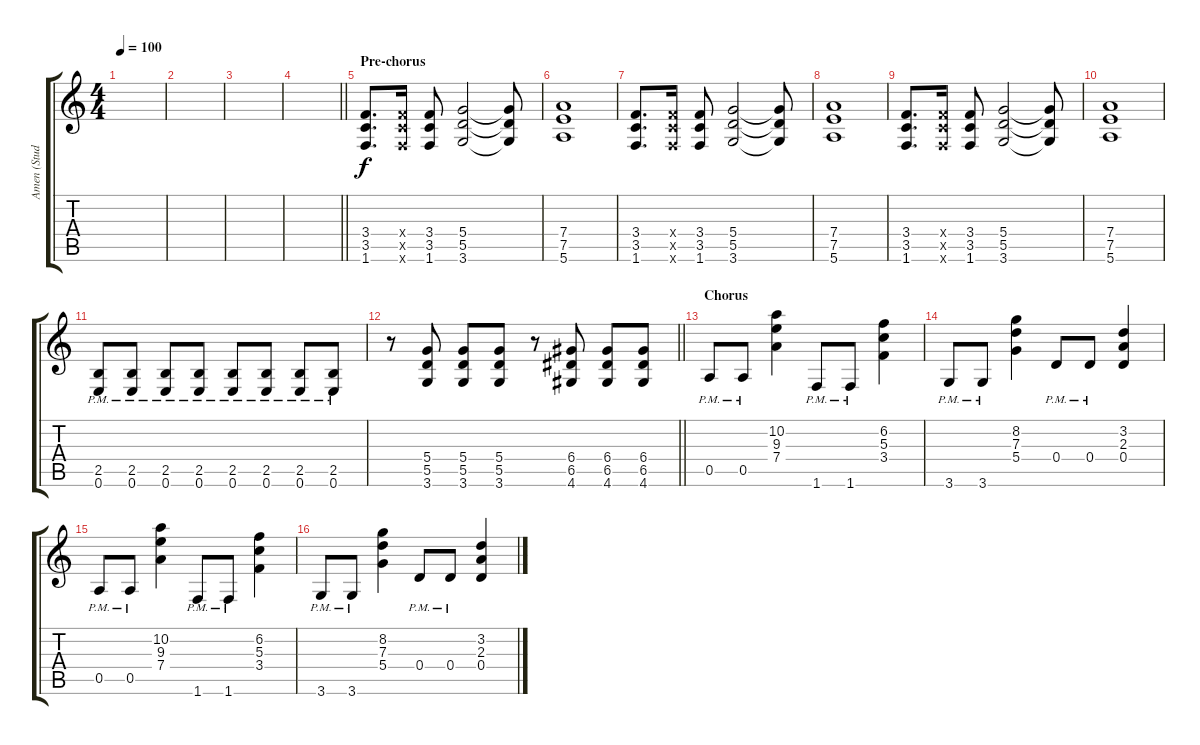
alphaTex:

\track ("Amen (Studio)" "Amen (Stud") {instrument distortionguitar}
\staff {score tabs}
\tuning (E4 B3 G3 D3 A2 E2) {hide}
\ts (4 4)
\tempo 100
\clef g2
\ks c
|
|
|
\barLineRight lightlight
|
\section ("" "Pre-chorus")
(3.4 3.5 1.6).8{d} (3.4{x} 3.5{x} 1.6{x}).16 (3.4 3.5 1.6).8 (5.4 5.5 3.6).2 (5.4{t} 5.5{t} 3.6{t}).8 |
(7.4 7.5 5.6).1 |
(3.4 3.5 1.6).8{d} (3.4{x} 3.5{x} 1.6{x}).16 (3.4 3.5 1.6).8 (5.4 5.5 3.6).2 (5.4{t} 5.5{t} 3.6{t}).8 |
(7.4 7.5 5.6).1 |
(3.4 3.5 1.6).8{d} (3.4{x} 3.5{x} 1.6{x}).16 (3.4 3.5 1.6).8 (5.4 5.5 3.6).2 (5.4{t} 5.5{t} 3.6{t}).8 |
(7.4 7.5 5.6).1 |
(2.5{pm} 0.6{pm}).8 (2.5{pm} 0.6{pm}).8 (2.5{pm} 0.6{pm}).8 (2.5{pm} 0.6{pm}).8 (2.5{pm} 0.6{pm}).8 (2.5{pm} 0.6{pm}).8 (2.5{pm} 0.6{pm}).8 (2.5{pm} 0.6{pm}).8 |
\barLineRight lightlight
r.8 (5.4 5.5 3.6).8 (5.4 5.5 3.6).8 (5.4 5.5 3.6).8 r.8 (6.4 6.5 4.6).8 (6.4 6.5 4.6).8 (6.4 6.5 4.6).8 |
\section ("" "Chorus")
0.5{pm}.8 0.5{pm}.8 (10.2 9.3 7.4).4 1.6{pm}.8 1.6{pm}.8 (6.2 5.3 3.4).4 |
3.6{pm}.8 3.6{pm}.8 (8.2 7.3 5.4).4 0.4{pm}.8 0.4{pm}.8 (3.2 2.3 0.4).4 |
0.5{pm}.8 0.5{pm}.8 (10.2 9.3 7.4).4 1.6{pm}.8 1.6{pm}.8 (6.2 5.3 3.4).4 |
3.6{pm}.8 3.6{pm}.8 (8.2 7.3 5.4).4 0.4{pm}.8 0.4{pm}.8 (3.2 2.3 0.4).4
